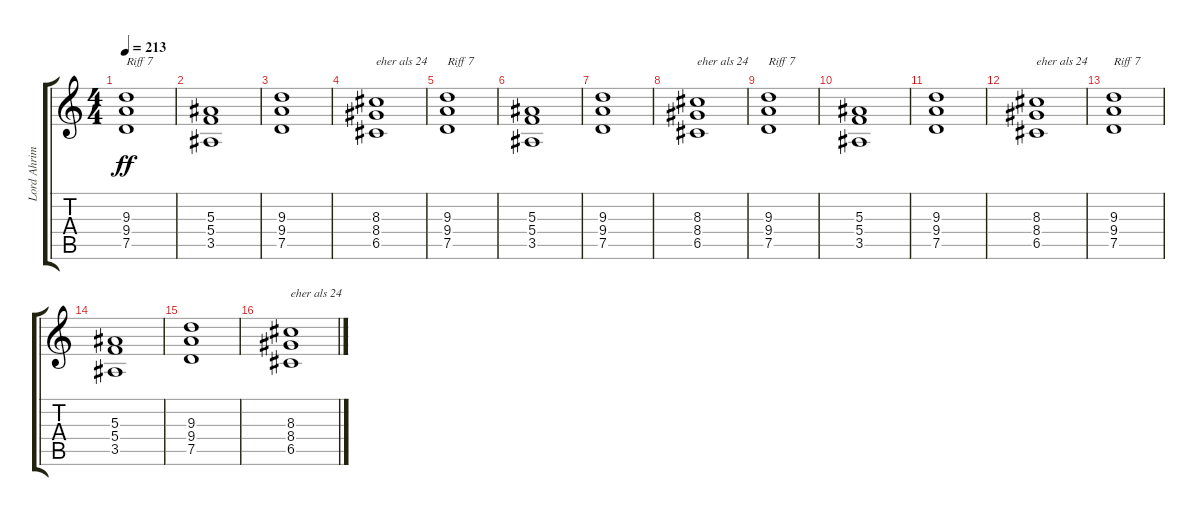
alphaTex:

\track ("Lord Ahriman" "Lord Ahrim") {instrument distortionguitar}
\staff {score tabs}
\tuning (D4 A3 F3 C3 G2 D2) {hide}
\ts (4 4)
\tempo 213
\clef g2
\ks c
(9.3 9.4 7.5).1{txt "Riff 7" dy ff volume 10} |
(5.3 5.4 3.5).1 |
(9.3 9.4 7.5).1 |
(8.3 8.4 6.5).1{txt "eher als 24"} |
(9.3 9.4 7.5).1{txt "Riff 7" volume 6} |
(5.3 5.4 3.5).1 |
(9.3 9.4 7.5).1 |
(8.3 8.4 6.5).1{txt "eher als 24"} |
(9.3 9.4 7.5).1{txt "Riff 7" volume 3} |
(5.3 5.4 3.5).1 |
(9.3 9.4 7.5).1 |
(8.3 8.4 6.5).1{txt "eher als 24"} |
(9.3 9.4 7.5).1{txt "Riff 7" volume 0} |
(5.3 5.4 3.5).1 |
(9.3 9.4 7.5).1 |
(8.3 8.4 6.5).1{txt "eher als 24"}
